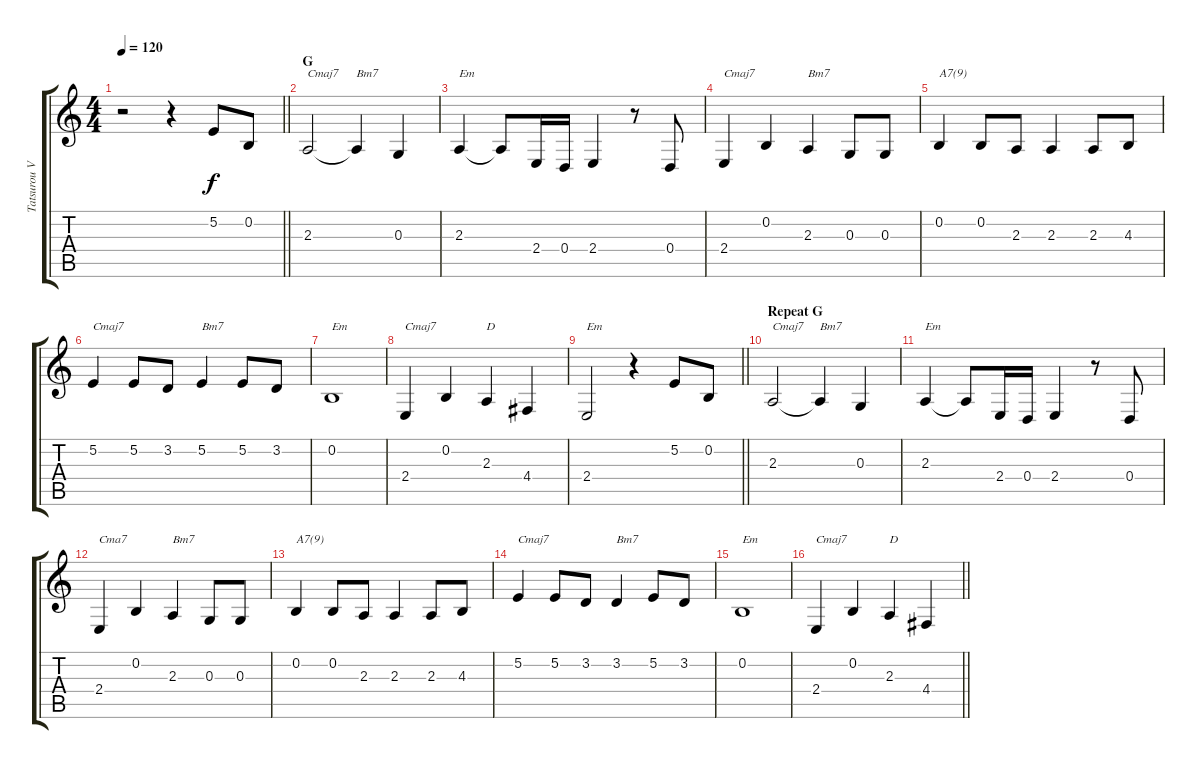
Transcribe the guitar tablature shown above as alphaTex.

\track ("Tatsurou Vocals" "Tatsurou V") {instrument tenorsax}
\staff {score tabs}
\tuning (E4 B3 G3 D3 A2 E2) {hide}
\ts (4 4)
\tempo 120
\clef g2
\barLineRight lightlight
\ks c
r.2{dy f} r.4 5.2.8 0.2.8 |
\section ("" "G")
2.3.2{txt "Cmaj7"} 2.3{t}.4{txt "Bm7"} 0.3.4 |
2.3.4{txt "Em"} 2.3{t}.8 2.4.16 0.4.16 2.4.4 r.8 0.4.8 |
2.4.4{txt "Cmaj7"} 0.2.4 2.3.4{txt "Bm7"} 0.3.8 0.3.8 |
0.2.4{txt "A7(9)"} 0.2.8 2.3.8 2.3.4 2.3.8 4.3.8 |
5.2.4{txt "Cmaj7"} 5.2.8 3.2.8 5.2.4{txt "Bm7"} 5.2.8 3.2.8 |
0.2.1{txt "Em"} |
2.4.4{txt "Cmaj7"} 0.2.4 2.3.4{txt "D"} 4.4.4 |
\barLineRight lightlight
2.4.2{txt "Em"} r.4 5.2.8 0.2.8 |
\section ("" "Repeat G")
2.3.2{txt "Cmaj7"} 2.3{t}.4{txt "Bm7"} 0.3.4 |
2.3.4{txt "Em"} 2.3{t}.8 2.4.16 0.4.16 2.4.4 r.8 0.4.8 |
2.4.4{txt "Cma7"} 0.2.4 2.3.4{txt "Bm7"} 0.3.8 0.3.8 |
0.2.4{txt "A7(9)"} 0.2.8 2.3.8 2.3.4 2.3.8 4.3.8 |
5.2.4{txt "Cmaj7"} 5.2.8 3.2.8 3.2.4{txt "Bm7"} 5.2.8 3.2.8 |
0.2.1{txt "Em"} |
\barLineRight lightlight
2.4.4{txt "Cmaj7"} 0.2.4 2.3.4{txt "D"} 4.4.4
